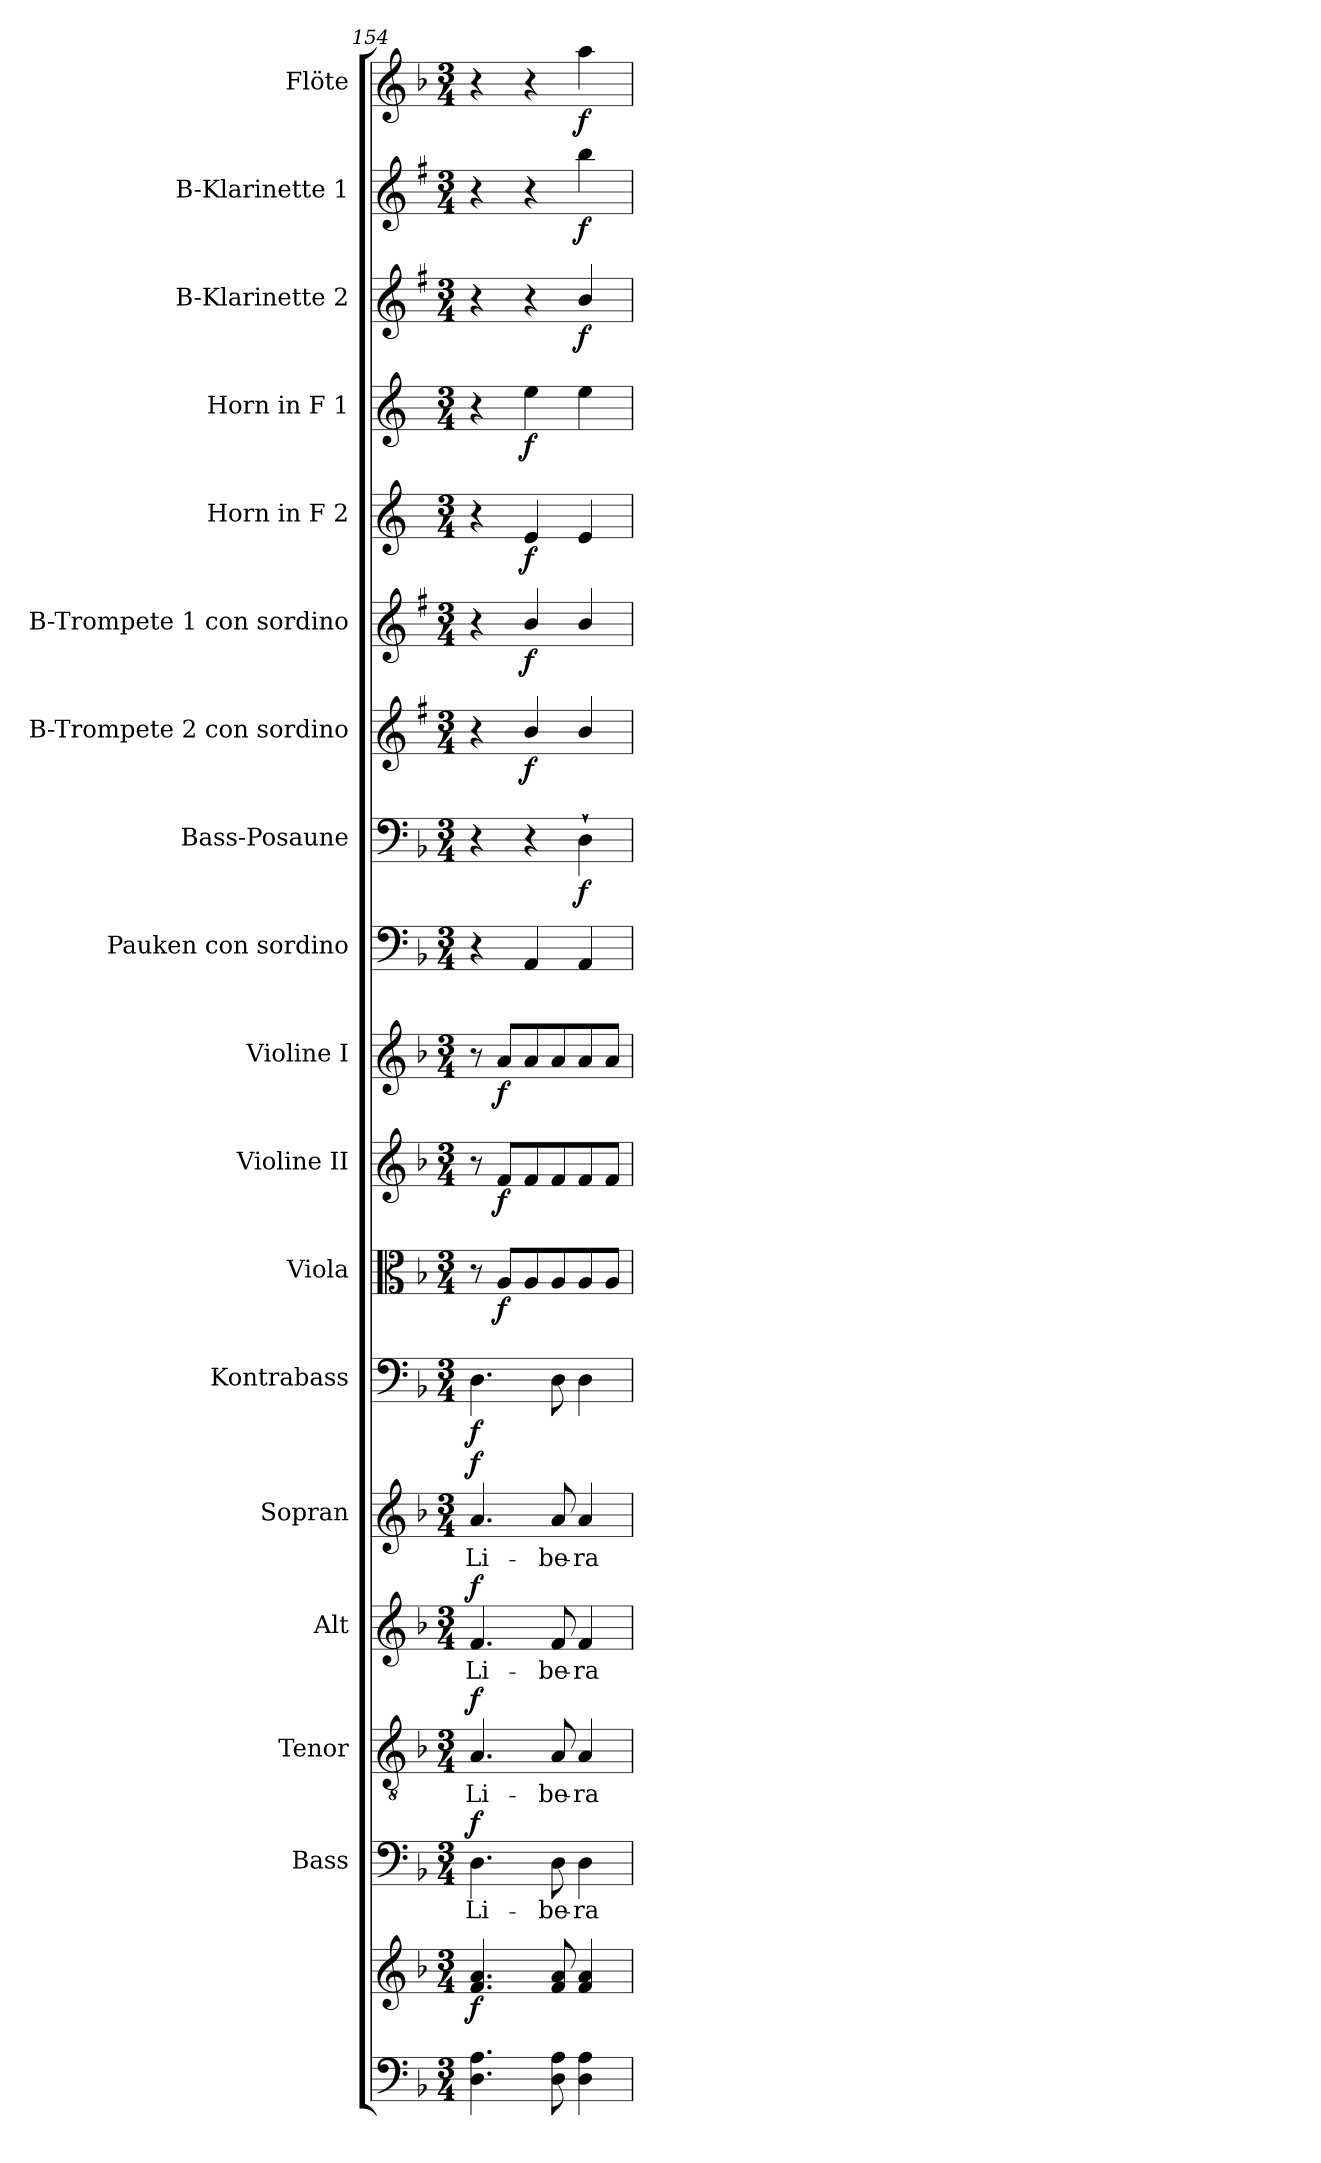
**kern	**kern	**dynam	**kern	**text	**dynam	**kern	**text	**dynam	**kern	**text	**dynam	**kern	**text	**dynam	**kern	**dynam	**kern	**dynam	**kern	**dynam	**kern	**dynam	**kern	**kern	**dynam	**kern	**dynam	**kern	**dynam	**kern	**dynam	**kern	**dynam	**kern	**dynam	**kern	**dynam	**kern	**dynam
*part18	*part18	*part18	*part17	*part17	*part17	*part16	*part16	*part16	*part15	*part15	*part15	*part14	*part14	*part14	*part13	*part13	*part12	*part12	*part11	*part11	*part10	*part10	*part9	*part8	*part8	*part7	*part7	*part6	*part6	*part5	*part5	*part4	*part4	*part3	*part3	*part2	*part2	*part1	*part1
*staff19	*staff18	*staff18/19	*staff17	*staff17	*staff17	*staff16	*staff16	*staff16	*staff15	*staff15	*staff15	*staff14	*staff14	*staff14	*staff13	*staff13	*staff12	*staff12	*staff11	*staff11	*staff10	*staff10	*staff9	*staff8	*staff8	*staff7	*staff7	*staff6	*staff6	*staff5	*staff5	*staff4	*staff4	*staff3	*staff3	*staff2	*staff2	*staff1	*staff1
*	*	*	*I"Bass	*	*	*I"Tenor	*	*	*I"Alt	*	*	*I"Sopran	*	*	*I"Kontrabass	*	*I"Viola	*	*I"Violine II	*	*I"Violine I	*	*I"Pauken con sordino	*I"Bass-Posaune	*	*I"B-Trompete 2 con sordino	*	*I"B-Trompete 1 con sordino	*	*I"Horn in F 2	*	*I"Horn in F 1	*	*I"B-Klarinette 2	*	*I"B-Klarinette 1	*	*I"Flöte	*
*	*	*	*I'B.	*	*	*I'T.	*	*	*I'A.	*	*	*I'S.	*	*	*I'Kb.	*	*I'Vla.	*	*I'Vl. II	*	*I'Vl. I	*	*I'Pk.	*I'B. Pos.	*	*I'B Trp. 2	*	*I'B Trp. 1	*	*	*	*	*	*I'B Kl. 2	*	*I'B Kl. 1	*	*I'Fl.	*
*clefF4	*clefG2	*	*clefF4	*	*	*clefGv2	*	*	*clefG2	*	*	*clefG2	*	*	*clefF4	*	*clefC3	*	*clefG2	*	*clefG2	*	*clefF4	*clefF4	*	*clefG2	*	*clefG2	*	*clefG2	*	*clefG2	*	*clefG2	*	*clefG2	*	*clefG2	*
*	*	*	*	*	*	*	*	*	*	*	*	*	*	*	*ITrd7c12	*	*	*	*	*	*	*	*	*	*	*ITrd1c2	*	*ITrd1c2	*	*ITrd4c7	*	*ITrd4c7	*	*ITrd1c2	*	*ITrd1c2	*	*	*
*k[b-]	*k[b-]	*	*k[b-]	*	*	*k[b-]	*	*	*k[b-]	*	*	*k[b-]	*	*	*k[b-]	*	*k[b-]	*	*k[b-]	*	*k[b-]	*	*k[b-]	*k[b-]	*	*k[b-]	*	*k[b-]	*	*k[b-]	*	*k[b-]	*	*k[b-]	*	*k[b-]	*	*k[b-]	*
*F:	*F:	*	*F:	*	*	*F:	*	*	*F:	*	*	*F:	*	*	*F:	*	*F:	*	*F:	*	*F:	*	*F:	*F:	*	*F:	*	*F:	*	*F:	*	*F:	*	*F:	*	*F:	*	*F:	*
*M3/4	*M3/4	*	*M3/4	*	*	*M3/4	*	*	*M3/4	*	*	*M3/4	*	*	*M3/4	*	*M3/4	*	*M3/4	*	*M3/4	*	*M3/4	*M3/4	*	*M3/4	*	*M3/4	*	*M3/4	*	*M3/4	*	*M3/4	*	*M3/4	*	*M3/4	*
=154	=154	=154	=154	=154	=154	=154	=154	=154	=154	=154	=154	=154	=154	=154	=154	=154	=154	=154	=154	=154	=154	=154	=154	=154	=154	=154	=154	=154	=154	=154	=154	=154	=154	=154	=154	=154	=154	=154	=154
!	!	!LO:DY:b	!	!LO:LY:b	!LO:DY:a	!	!LO:LY:b	!LO:DY:a	!	!LO:LY:b	!LO:DY:a	!	!LO:LY:b	!LO:DY:a	!	!LO:DY:b	!	!	!	!	!	!	!	!	!	!	!	!	!	!	!	!	!	!	!	!	!	!	!
4.D\ 4.A\	4.f/ 4.a/	f	4.D\	Li-	f	4.A/	Li-	f	4.f/	Li-	f	4.a/	Li-	f	4.DD\	f	8r	.	8r	.	8r	.	4r	4r	.	4r	.	4r	.	4r	.	4r	.	4r	.	4r	.	4r	.
!	!	!	!	!	!	!	!	!	!	!	!	!	!	!	!	!	!	!LO:DY:b	!	!LO:DY:b	!	!LO:DY:b	!	!	!	!	!	!	!	!	!	!	!	!	!	!	!	!	!
.	.	.	.	.	.	.	.	.	.	.	.	.	.	.	.	.	8A/L	f	8f/L	f	8a/L	f	.	.	.	.	.	.	.	.	.	.	.	.	.	.	.	.	.
!	!	!	!	!	!	!	!	!	!	!	!	!	!	!	!	!	!	!	!	!	!	!	!	!	!	!	!LO:DY:b	!	!LO:DY:b	!	!LO:DY:b	!	!LO:DY:b	!	!	!	!	!	!
.	.	.	.	.	.	.	.	.	.	.	.	.	.	.	.	.	8A/	.	8f/	.	8a/	.	4AA/	4r	.	4a/	f	4a/	f	4A/	f	4a\	f	4r	.	4r	.	4r	.
!	!	!	!	!LO:LY:b	!	!	!LO:LY:b	!	!	!LO:LY:b	!	!	!LO:LY:b	!	!	!	!	!	!	!	!	!	!	!	!	!	!	!	!	!	!	!	!	!	!	!	!	!	!
8D\ 8A\	8f/ 8a/	.	8D\	-be-	.	8A/	-be-	.	8f/	-be-	.	8a/	-be-	.	8DD\	.	8A/	.	8f/	.	8a/	.	.	.	.	.	.	.	.	.	.	.	.	.	.	.	.	.	.
!	!	!	!	!LO:LY:b	!	!	!LO:LY:b	!	!	!LO:LY:b	!	!	!LO:LY:b	!	!	!	!	!	!	!	!	!	!	!	!LO:DY:b	!	!	!	!	!	!	!	!	!	!LO:DY:b	!	!LO:DY:b	!	!LO:DY:b
4D\ 4A\	4f/ 4a/	.	4D\	-ra	.	4A/	-ra	.	4f/	-ra	.	4a/	-ra	.	4DD\	.	8A/	.	8f/	.	8a/	.	4AA/	4D`>\	f	4a/	.	4a/	.	4A/	.	4a\	.	4a/	f	4aa\	f	4aa\	f
.	.	.	.	.	.	.	.	.	.	.	.	.	.	.	.	.	8A/J	.	8f/J	.	8a/J	.	.	.	.	.	.	.	.	.	.	.	.	.	.	.	.	.	.
=	=	=	=	=	=	=	=	=	=	=	=	=	=	=	=	=	=	=	=	=	=	=	=	=	=	=	=	=	=	=	=	=	=	=	=	=	=	=	=
*-	*-	*-	*-	*-	*-	*-	*-	*-	*-	*-	*-	*-	*-	*-	*-	*-	*-	*-	*-	*-	*-	*-	*-	*-	*-	*-	*-	*-	*-	*-	*-	*-	*-	*-	*-	*-	*-	*-	*-
